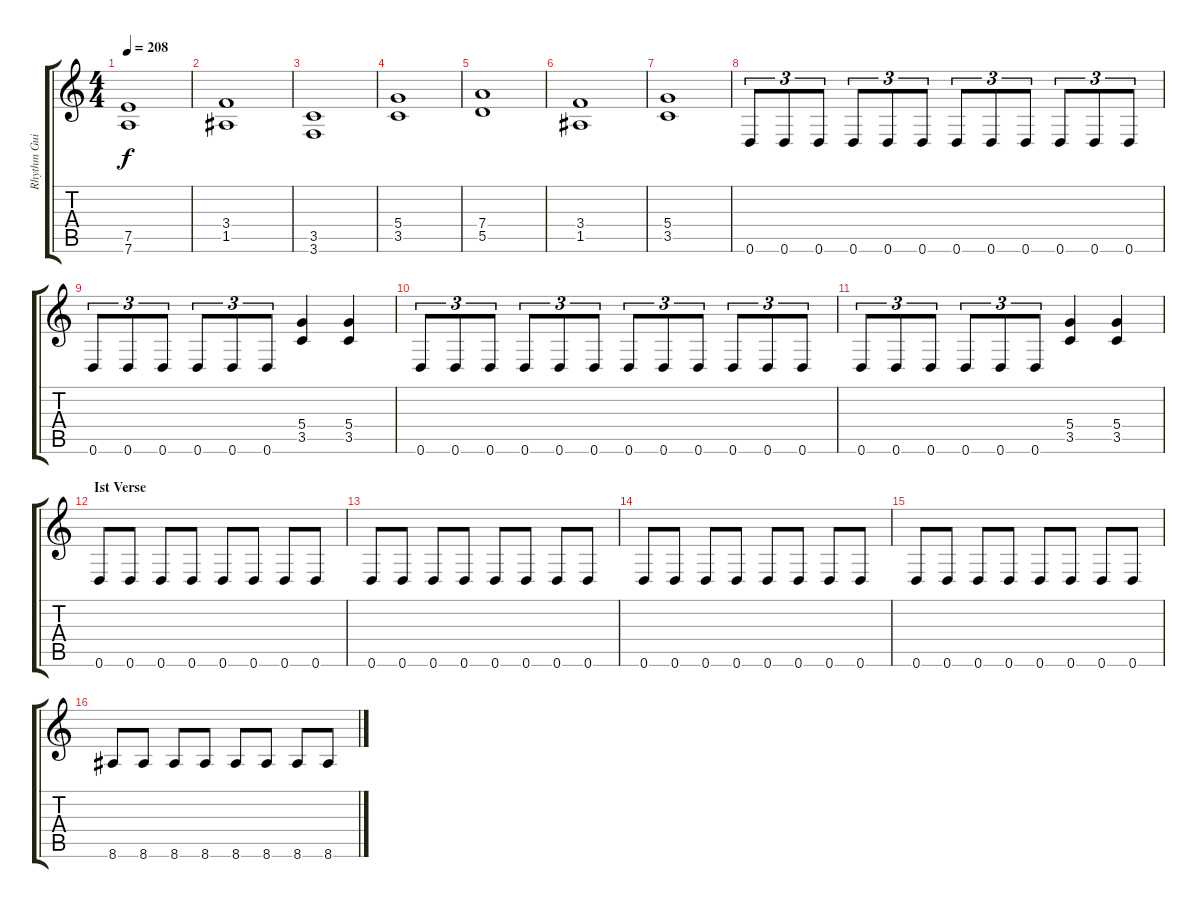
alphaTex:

\track ("Rhythm Guitar" "Rhythm Gui") {instrument distortionguitar}
\staff {score tabs}
\tuning (E4 B3 G3 D3 A2 D2) {hide}
\ts (4 4)
\tempo 208
\clef g2
\ks c
(7.5 7.6).1{dy f} |
(3.4 1.5).1 |
(3.5 3.6).1 |
(5.4 3.5).1 |
(7.4 5.5).1 |
(3.4 1.5).1 |
(5.4 3.5).1 |
0.6.8{tu (3 2)} 0.6.8{tu (3 2)} 0.6.8{tu (3 2)} 0.6.8{tu (3 2)} 0.6.8{tu (3 2)} 0.6.8{tu (3 2)} 0.6.8{tu (3 2)} 0.6.8{tu (3 2)} 0.6.8{tu (3 2)} 0.6.8{tu (3 2)} 0.6.8{tu (3 2)} 0.6.8{tu (3 2)} |
0.6.8{tu (3 2)} 0.6.8{tu (3 2)} 0.6.8{tu (3 2)} 0.6.8{tu (3 2)} 0.6.8{tu (3 2)} 0.6.8{tu (3 2)} (5.4 3.5).4 (5.4 3.5).4 |
0.6.8{tu (3 2)} 0.6.8{tu (3 2)} 0.6.8{tu (3 2)} 0.6.8{tu (3 2)} 0.6.8{tu (3 2)} 0.6.8{tu (3 2)} 0.6.8{tu (3 2)} 0.6.8{tu (3 2)} 0.6.8{tu (3 2)} 0.6.8{tu (3 2)} 0.6.8{tu (3 2)} 0.6.8{tu (3 2)} |
0.6.8{tu (3 2)} 0.6.8{tu (3 2)} 0.6.8{tu (3 2)} 0.6.8{tu (3 2)} 0.6.8{tu (3 2)} 0.6.8{tu (3 2)} (5.4 3.5).4 (5.4 3.5).4 |
\section ("" "Ist Verse")
0.6.8 0.6.8 0.6.8 0.6.8 0.6.8 0.6.8 0.6.8 0.6.8 |
0.6.8 0.6.8 0.6.8 0.6.8 0.6.8 0.6.8 0.6.8 0.6.8 |
0.6.8 0.6.8 0.6.8 0.6.8 0.6.8 0.6.8 0.6.8 0.6.8 |
0.6.8 0.6.8 0.6.8 0.6.8 0.6.8 0.6.8 0.6.8 0.6.8 |
8.6.8 8.6.8 8.6.8 8.6.8 8.6.8 8.6.8 8.6.8 8.6.8
